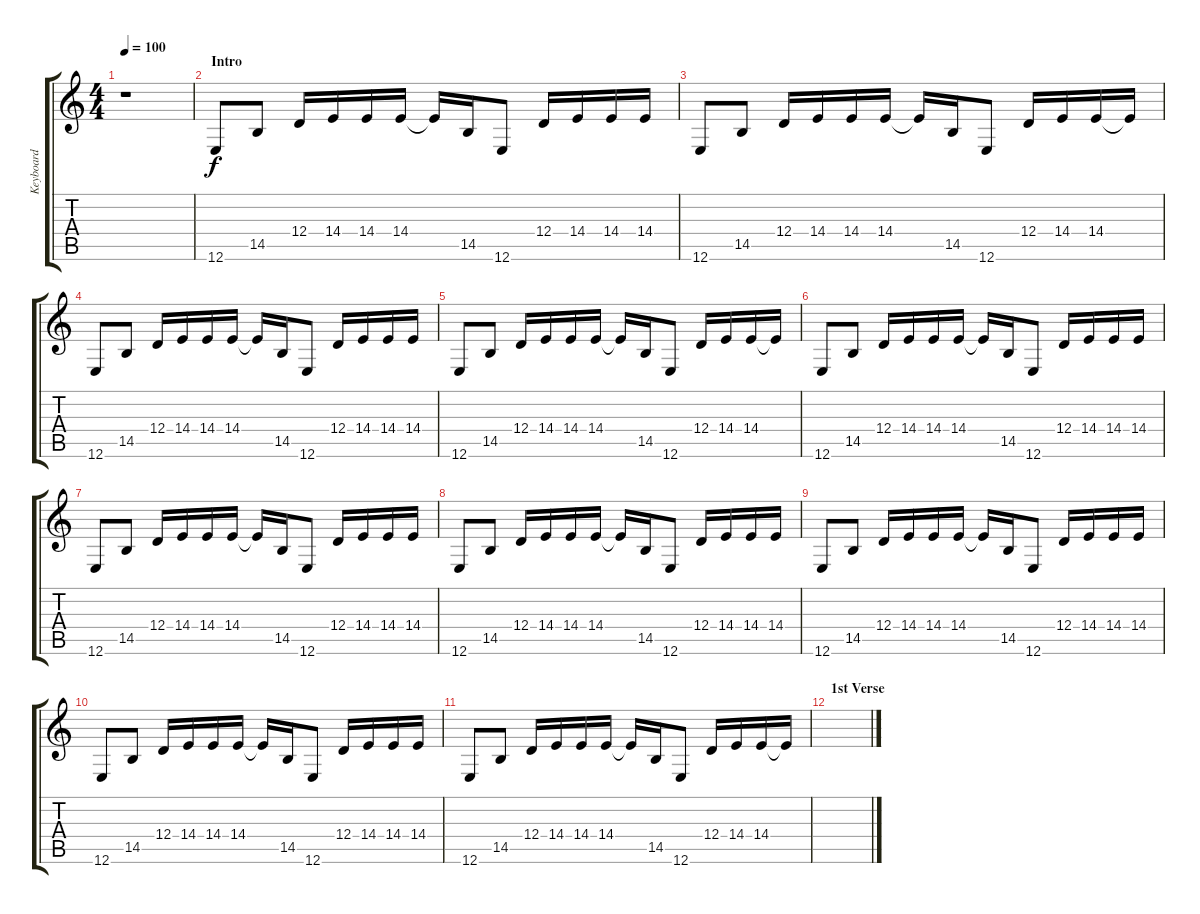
\track ("Keyboard" "Keyboard") {instrument brightacousticpiano}
\staff {score tabs}
\tuning (E4 B3 G3 D3 A2 E2) {hide}
\ts (4 4)
\tempo 100
\clef g2
\ks c
r.1{dy f instrument brightacousticpiano} |
\section ("" " Intro")
12.6.8 14.5.8 12.4.16 14.4.16 14.4.16 14.4.16 14.4{t}.16 14.5.16 12.6.8 12.4.16 14.4.16 14.4.16 14.4.16 |
12.6.8 14.5.8 12.4.16 14.4.16 14.4.16 14.4.16 14.4{t}.16 14.5.16 12.6.8 12.4.16 14.4.16 14.4.16 14.4{t}.16 |
12.6.8 14.5.8 12.4.16 14.4.16 14.4.16 14.4.16 14.4{t}.16 14.5.16 12.6.8 12.4.16 14.4.16 14.4.16 14.4.16 |
12.6.8 14.5.8 12.4.16 14.4.16 14.4.16 14.4.16 14.4{t}.16 14.5.16 12.6.8 12.4.16 14.4.16 14.4.16 14.4{t}.16 |
12.6.8 14.5.8 12.4.16 14.4.16 14.4.16 14.4.16 14.4{t}.16 14.5.16 12.6.8 12.4.16 14.4.16 14.4.16 14.4.16 |
12.6.8 14.5.8 12.4.16 14.4.16 14.4.16 14.4.16 14.4{t}.16 14.5.16 12.6.8 12.4.16 14.4.16 14.4.16 14.4.16 |
12.6.8 14.5.8 12.4.16 14.4.16 14.4.16 14.4.16 14.4{t}.16 14.5.16 12.6.8 12.4.16 14.4.16 14.4.16 14.4.16 |
12.6.8 14.5.8 12.4.16 14.4.16 14.4.16 14.4.16 14.4{t}.16 14.5.16 12.6.8 12.4.16 14.4.16 14.4.16 14.4.16 |
12.6.8 14.5.8 12.4.16 14.4.16 14.4.16 14.4.16 14.4{t}.16 14.5.16 12.6.8 12.4.16 14.4.16 14.4.16 14.4.16 |
12.6.8 14.5.8 12.4.16 14.4.16 14.4.16 14.4.16 14.4{t}.16 14.5.16 12.6.8 12.4.16 14.4.16 14.4.16 14.4{t}.16 |
\section ("" "1st Verse")
